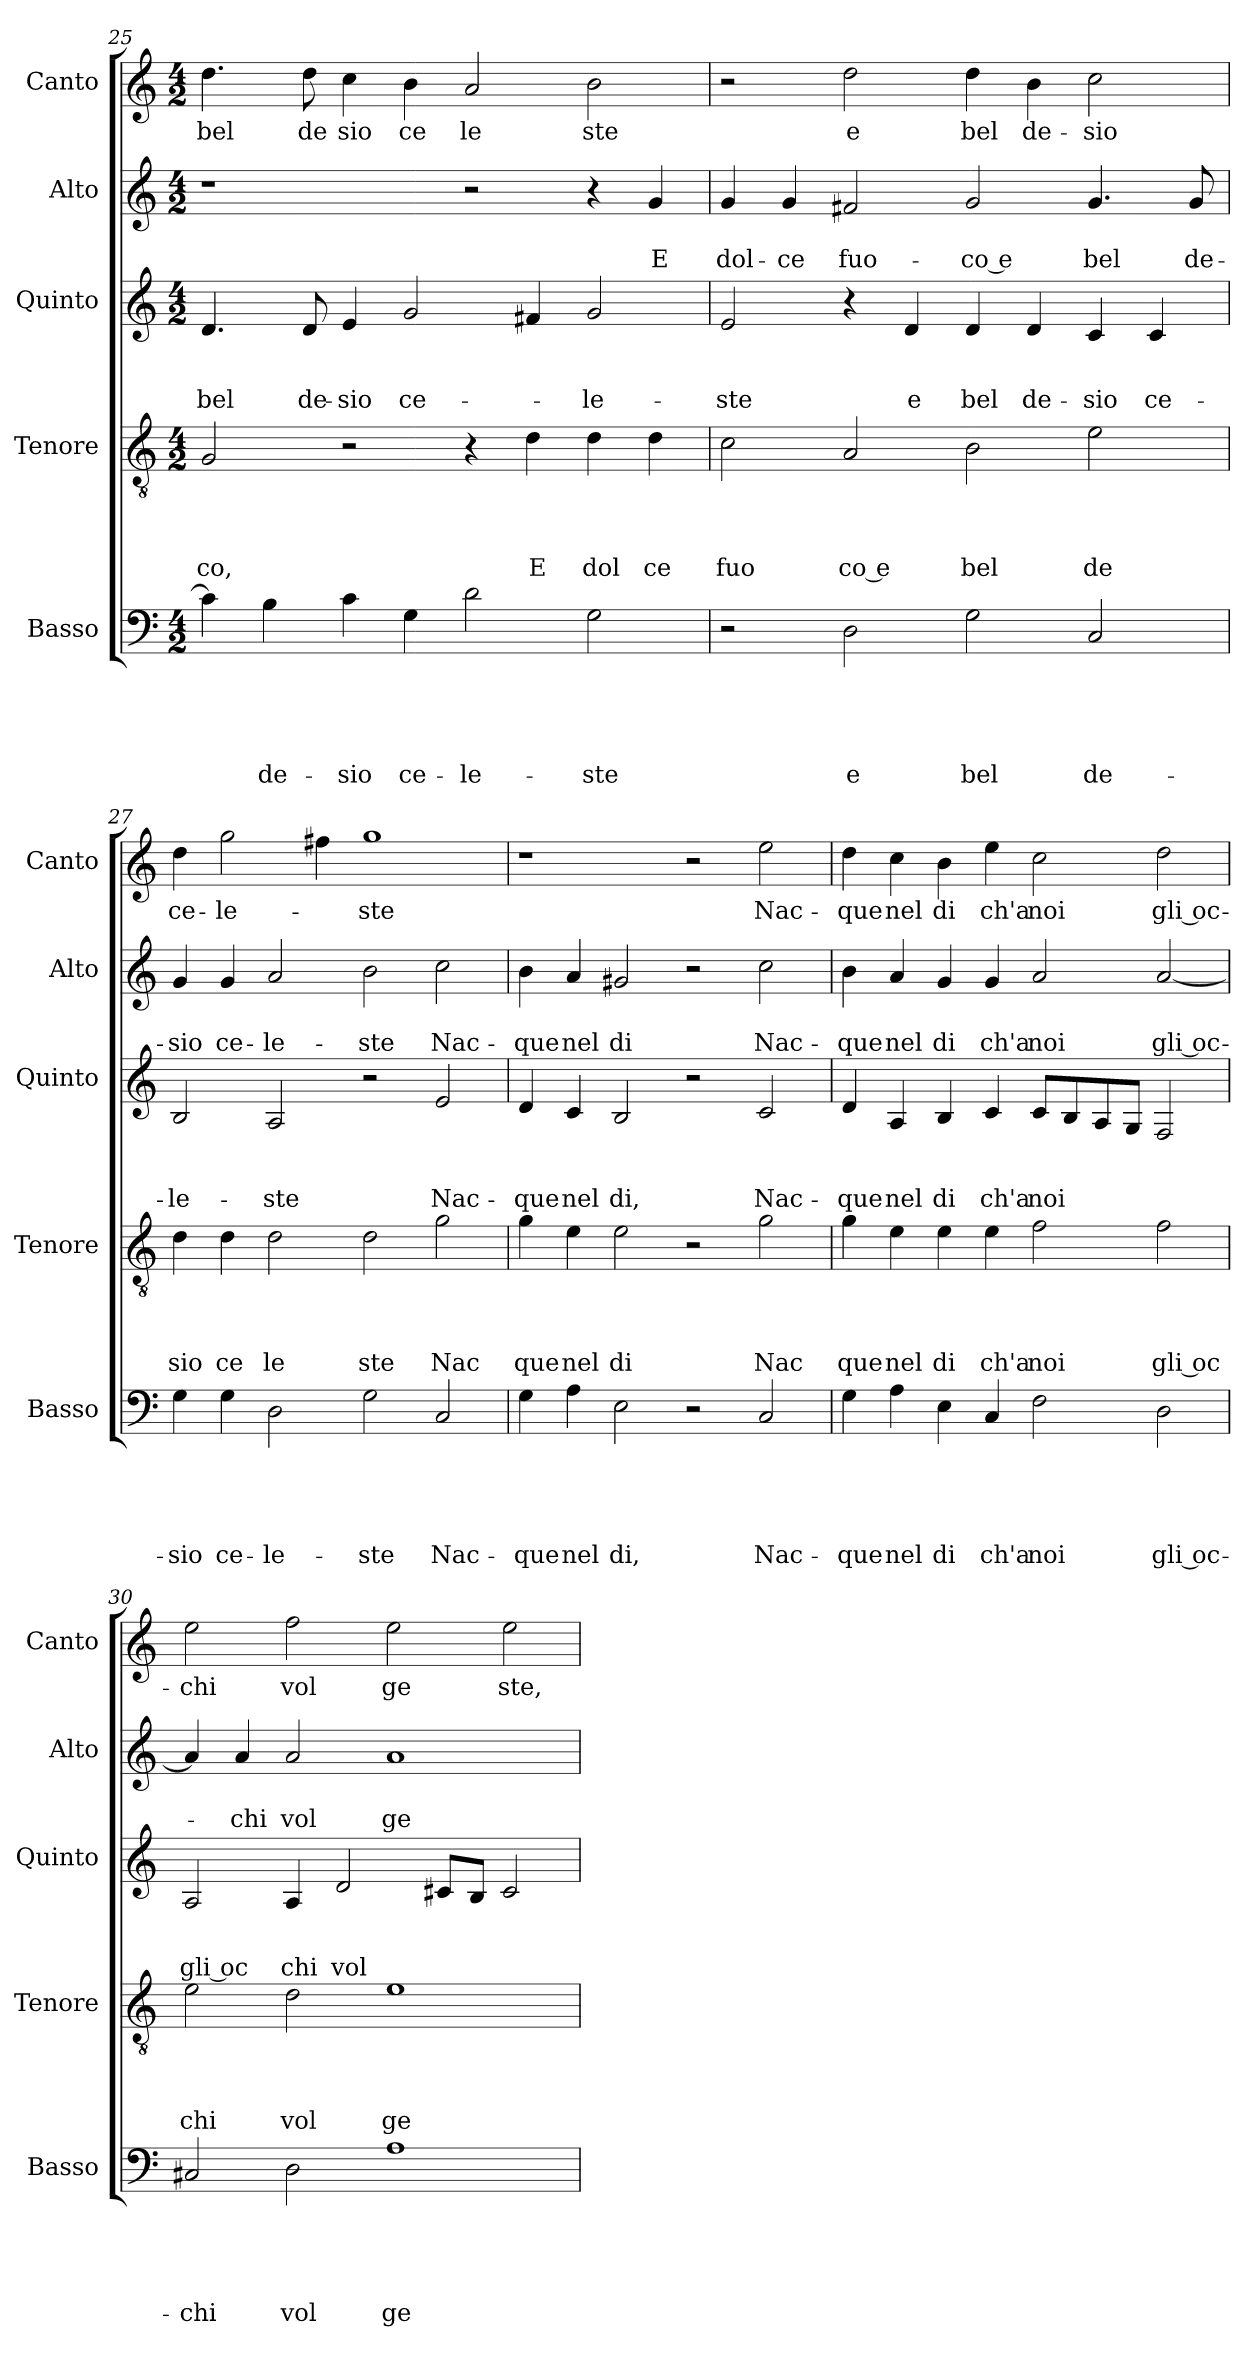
**kern	**text	**text	**text	**text	**text	**kern	**text	**text	**text	**text	**kern	**text	**text	**text	**kern	**text	**text	**kern	**text
*part5	*part5	*part5	*part5	*part5	*part5	*part4	*part4	*part4	*part4	*part4	*part3	*part3	*part3	*part3	*part2	*part2	*part2	*part1	*part1
*staff5	*staff5	*staff5	*staff5	*staff5	*staff5	*staff4	*staff4	*staff4	*staff4	*staff4	*staff3	*staff3	*staff3	*staff3	*staff2	*staff2	*staff2	*staff1	*staff1
*I"Basso	*	*	*	*	*	*I"Tenore	*	*	*	*	*I"Quinto	*	*	*	*I"Alto	*	*	*I"Canto	*
*I'Basso	*	*	*	*	*	*I'Tenore	*	*	*	*	*I'Quinto	*	*	*	*I'Alto	*	*	*I'Canto	*
*clefF4	*	*	*	*	*	*clefGv2	*	*	*	*	*clefG2	*	*	*	*clefG2	*	*	*clefG2	*
*k[]	*	*	*	*	*	*k[]	*	*	*	*	*k[]	*	*	*	*k[]	*	*	*k[]	*
*C:	*	*	*	*	*	*C:	*	*	*	*	*C:	*	*	*	*C:	*	*	*C:	*
*M4/2	*	*	*	*	*	*M4/2	*	*	*	*	*M4/2	*	*	*	*M4/2	*	*	*M4/2	*
=25	=25	=25	=25	=25	=25	=25	=25	=25	=25	=25	=25	=25	=25	=25	=25	=25	=25	=25	=25
!	!	!	!	!	!	!	!	!	!	!LO:LY:b	!	!	!	!LO:LY:b	!	!	!	!	!LO:LY:b
4c\]	.	.	.	.	.	2G/	.	.	.	co,	4.d/	.	.	bel	1r	.	.	4.dd\	bel
!	!	!	!	!	!LO:LY:b	!	!	!	!	!	!	!	!	!	!	!	!	!	!
4B\	.	.	.	.	de-	.	.	.	.	.	.	.	.	.	.	.	.	.	.
!	!	!	!	!	!	!	!	!	!	!	!	!	!	!LO:LY:b	!	!	!	!	!LO:LY:b
.	.	.	.	.	.	.	.	.	.	.	8d/	.	.	de-	.	.	.	8dd\	de
!	!	!	!	!	!LO:LY:b	!	!	!	!	!	!	!	!	!LO:LY:b	!	!	!	!	!LO:LY:b
4c\	.	.	.	.	-sio	2r	.	.	.	.	4e/	.	.	-sio	.	.	.	4cc\	sio
!	!	!	!	!	!LO:LY:b	!	!	!	!	!	!	!	!	!LO:LY:b	!	!	!	!	!LO:LY:b
4G\	.	.	.	.	ce-	.	.	.	.	.	2g/	.	.	ce-	.	.	.	4b\	ce
!	!	!	!	!	!LO:LY:b	!	!	!	!	!	!	!	!	!	!	!	!	!	!LO:LY:b
2d\	.	.	.	.	-le-	4r	.	.	.	.	.	.	.	.	2r	.	.	2a/	le
!	!	!	!	!	!	!	!	!	!	!LO:LY:b	!	!	!	!	!	!	!	!	!
.	.	.	.	.	.	4d\	.	.	.	E	4f#X/	.	.	.	.	.	.	.	.
!	!	!	!	!	!LO:LY:b	!	!	!	!	!LO:LY:b	!	!	!	!LO:LY:b	!	!	!	!	!LO:LY:b
2G\	.	.	.	.	-ste	4d\	.	.	.	dol	2g/	.	.	-le-	4r	.	.	2b\	ste
!	!	!	!	!	!	!	!	!	!	!LO:LY:b	!	!	!	!	!	!	!LO:LY:b	!	!
.	.	.	.	.	.	4d\	.	.	.	ce	.	.	.	.	4g/	.	E	.	.
!!LO:PB:g=z
=26	=26	=26	=26	=26	=26	=26	=26	=26	=26	=26	=26	=26	=26	=26	=26	=26	=26	=26	=26
!	!	!	!	!	!	!	!	!	!	!LO:LY:b	!	!	!	!LO:LY:b	!	!	!LO:LY:b	!	!
2r	.	.	.	.	.	2c\	.	.	.	fuo	2e/	.	.	-ste	4g/	.	dol-	2r	.
!	!	!	!	!	!	!	!	!	!	!	!	!	!	!	!	!	!LO:LY:b	!	!
.	.	.	.	.	.	.	.	.	.	.	.	.	.	.	4g/	.	-ce	.	.
!	!	!	!	!	!LO:LY:b	!	!	!	!	!LO:LY:b:rj	!	!	!	!	!	!	!LO:LY:b	!	!LO:LY:b
2D\	.	.	.	.	e	2A/	.	.	.	co e	4r	.	.	.	2f#X/	.	fuo-	2dd\	e
!	!	!	!	!	!	!	!	!	!	!	!	!	!	!LO:LY:b	!	!	!	!	!
.	.	.	.	.	.	.	.	.	.	.	4d/	.	.	e	.	.	.	.	.
!	!	!	!	!	!LO:LY:b	!	!	!	!	!LO:LY:b	!	!	!	!LO:LY:b	!	!	!LO:LY:b:rj	!	!LO:LY:b
2G\	.	.	.	.	bel	2B\	.	.	.	bel	4d/	.	.	bel	2g/	.	-co e	4dd\	bel
!	!	!	!	!	!	!	!	!	!	!	!	!	!	!LO:LY:b	!	!	!	!	!LO:LY:b
.	.	.	.	.	.	.	.	.	.	.	4d/	.	.	de-	.	.	.	4b\	de-
!	!	!	!	!	!LO:LY:b	!	!	!	!	!LO:LY:b	!	!	!	!LO:LY:b	!	!	!LO:LY:b	!	!LO:LY:b
2C/	.	.	.	.	de-	2e\	.	.	.	de	4c/	.	.	-sio	4.g/	.	bel	2cc\	-sio
!	!	!	!	!	!	!	!	!	!	!	!	!	!	!LO:LY:b	!	!	!	!	!
.	.	.	.	.	.	.	.	.	.	.	4c/	.	.	ce-	.	.	.	.	.
!	!	!	!	!	!	!	!	!	!	!	!	!	!	!	!	!	!LO:LY:b	!	!
.	.	.	.	.	.	.	.	.	.	.	.	.	.	.	8g/	.	de-	.	.
=27	=27	=27	=27	=27	=27	=27	=27	=27	=27	=27	=27	=27	=27	=27	=27	=27	=27	=27	=27
!	!	!	!	!	!LO:LY:b	!	!	!	!	!LO:LY:b	!	!	!	!LO:LY:b	!	!	!LO:LY:b	!	!LO:LY:b
4G\	.	.	.	.	-sio	4d\	.	.	.	sio	2B/	.	.	-le-	4g/	.	-sio	4dd\	ce-
!	!	!	!	!	!LO:LY:b	!	!	!	!	!LO:LY:b	!	!	!	!	!	!	!LO:LY:b	!	!LO:LY:b
4G\	.	.	.	.	ce-	4d\	.	.	.	ce	.	.	.	.	4g/	.	ce-	2gg\	-le-
!	!	!	!	!	!LO:LY:b	!	!	!	!	!LO:LY:b	!	!	!	!LO:LY:b	!	!	!LO:LY:b	!	!
2D\	.	.	.	.	-le-	2d\	.	.	.	le	2A/	.	.	-ste	2a/	.	-le-	.	.
.	.	.	.	.	.	.	.	.	.	.	.	.	.	.	.	.	.	4ff#X\	.
!	!	!	!	!	!LO:LY:b	!	!	!	!	!LO:LY:b	!	!	!	!	!	!	!LO:LY:b	!	!LO:LY:b
2G\	.	.	.	.	-ste	2d\	.	.	.	ste	2r	.	.	.	2b\	.	-ste	1gg	-ste
!	!	!	!	!	!LO:LY:b	!	!	!	!	!LO:LY:b	!	!	!	!LO:LY:b	!	!	!LO:LY:b	!	!
2C/	.	.	.	.	Nac-	2g\	.	.	.	Nac	2e/	.	.	Nac-	2cc\	.	Nac-	.	.
=28	=28	=28	=28	=28	=28	=28	=28	=28	=28	=28	=28	=28	=28	=28	=28	=28	=28	=28	=28
!	!	!	!	!	!LO:LY:b	!	!	!	!	!LO:LY:b	!	!	!	!LO:LY:b	!	!	!LO:LY:b	!	!
4G\	.	.	.	.	-que	4g\	.	.	.	que	4d/	.	.	-que	4b\	.	-que	1r	.
!	!	!	!	!	!LO:LY:b	!	!	!	!	!LO:LY:b	!	!	!	!LO:LY:b	!	!	!LO:LY:b	!	!
4A\	.	.	.	.	nel	4e\	.	.	.	nel	4c/	.	.	nel	4a/	.	nel	.	.
!	!	!	!	!	!LO:LY:b	!	!	!	!	!LO:LY:b	!	!	!	!LO:LY:b	!	!	!LO:LY:b	!	!
2E\	.	.	.	.	di,	2e\	.	.	.	di	2B/	.	.	di,	2g#X/	.	di	.	.
2r	.	.	.	.	.	2r	.	.	.	.	2r	.	.	.	2r	.	.	2r	.
!	!	!	!	!	!LO:LY:b	!	!	!	!	!LO:LY:b	!	!	!	!LO:LY:b	!	!	!LO:LY:b	!	!LO:LY:b
2C/	.	.	.	.	Nac-	2g\	.	.	.	Nac	2c/	.	.	Nac-	2cc\	.	Nac-	2ee\	Nac-
=29	=29	=29	=29	=29	=29	=29	=29	=29	=29	=29	=29	=29	=29	=29	=29	=29	=29	=29	=29
!	!	!	!	!	!LO:LY:b	!	!	!	!	!LO:LY:b	!	!	!	!LO:LY:b	!	!	!LO:LY:b	!	!LO:LY:b
4G\	.	.	.	.	-que	4g\	.	.	.	que	4d/	.	.	-que	4b\	.	-que	4dd\	-que
!	!	!	!	!	!LO:LY:b	!	!	!	!	!LO:LY:b	!	!	!	!LO:LY:b	!	!	!LO:LY:b	!	!LO:LY:b
4A\	.	.	.	.	nel	4e\	.	.	.	nel	4A/	.	.	nel	4a/	.	nel	4cc\	nel
!	!	!	!	!	!LO:LY:b	!	!	!	!	!LO:LY:b	!	!	!	!LO:LY:b	!	!	!LO:LY:b	!	!LO:LY:b
4E\	.	.	.	.	di	4e\	.	.	.	di	4B/	.	.	di	4g/	.	di	4b\	di
!	!	!	!	!	!LO:LY:b	!	!	!	!	!LO:LY:b	!	!	!	!LO:LY:b	!	!	!LO:LY:b	!	!LO:LY:b
4C/	.	.	.	.	ch'a	4e\	.	.	.	ch'a	4c/	.	.	ch'a	4g/	.	ch'a	4ee\	ch'a
!	!	!	!	!	!LO:LY:b	!	!	!	!	!LO:LY:b	!	!	!	!LO:LY:b	!	!	!LO:LY:b	!	!LO:LY:b
2F\	.	.	.	.	noi	2f\	.	.	.	noi	8c/L	.	.	noi	2a/	.	noi	2cc\	noi
.	.	.	.	.	.	.	.	.	.	.	8B/	.	.	.	.	.	.	.	.
.	.	.	.	.	.	.	.	.	.	.	8A/	.	.	.	.	.	.	.	.
.	.	.	.	.	.	.	.	.	.	.	8G/J	.	.	.	.	.	.	.	.
!	!	!	!	!	!LO:LY:b:rj	!	!	!	!	!LO:LY:b:rj	!	!	!	!	!	!	!LO:LY:b	!	!LO:LY:b:rj
2D\	.	.	.	.	gli oc-	2f\	.	.	.	gli oc	2F/	.	.	.	[<2a/	.	gli oc-	2dd\	gli oc-
!!LO:LB:g=z
=30	=30	=30	=30	=30	=30	=30	=30	=30	=30	=30	=30	=30	=30	=30	=30	=30	=30	=30	=30
!	!	!	!	!	!LO:LY:b	!	!	!	!	!LO:LY:b	!	!	!	!LO:LY:b:rj	!	!	!	!	!LO:LY:b
2C#X/	.	.	.	.	-chi	2e\	.	.	.	chi	2A/	.	.	gli oc	4a/]	.	.	2ee\	-chi
!	!	!	!	!	!	!	!	!	!	!	!	!	!	!	!	!	!LO:LY:b	!	!
.	.	.	.	.	.	.	.	.	.	.	.	.	.	.	4a/	.	-chi	.	.
!	!	!	!	!	!LO:LY:b	!	!	!	!	!LO:LY:b	!	!	!	!LO:LY:b	!	!	!LO:LY:b	!	!LO:LY:b
2D\	.	.	.	.	vol	2d\	.	.	.	vol	4A/	.	.	chi	2a/	.	vol	2ff\	vol
!	!	!	!	!	!	!	!	!	!	!	!	!	!	!LO:LY:b	!	!	!	!	!
.	.	.	.	.	.	.	.	.	.	.	2d/	.	.	vol	.	.	.	.	.
!	!	!	!	!	!LO:LY:b	!	!	!	!	!LO:LY:b	!	!	!	!	!	!	!LO:LY:b	!	!LO:LY:b
1A	.	.	.	.	ge	1e	.	.	.	ge	.	.	.	.	1a	.	ge	2ee\	ge
.	.	.	.	.	.	.	.	.	.	.	8c#X/L	.	.	.	.	.	.	.	.
.	.	.	.	.	.	.	.	.	.	.	8B/J	.	.	.	.	.	.	.	.
!	!	!	!	!	!	!	!	!	!	!	!	!	!	!	!	!	!	!	!LO:LY:b
.	.	.	.	.	.	.	.	.	.	.	2c#/	.	.	.	.	.	.	2ee\	ste,
=	=	=	=	=	=	=	=	=	=	=	=	=	=	=	=	=	=	=	=
*-	*-	*-	*-	*-	*-	*-	*-	*-	*-	*-	*-	*-	*-	*-	*-	*-	*-	*-	*-
